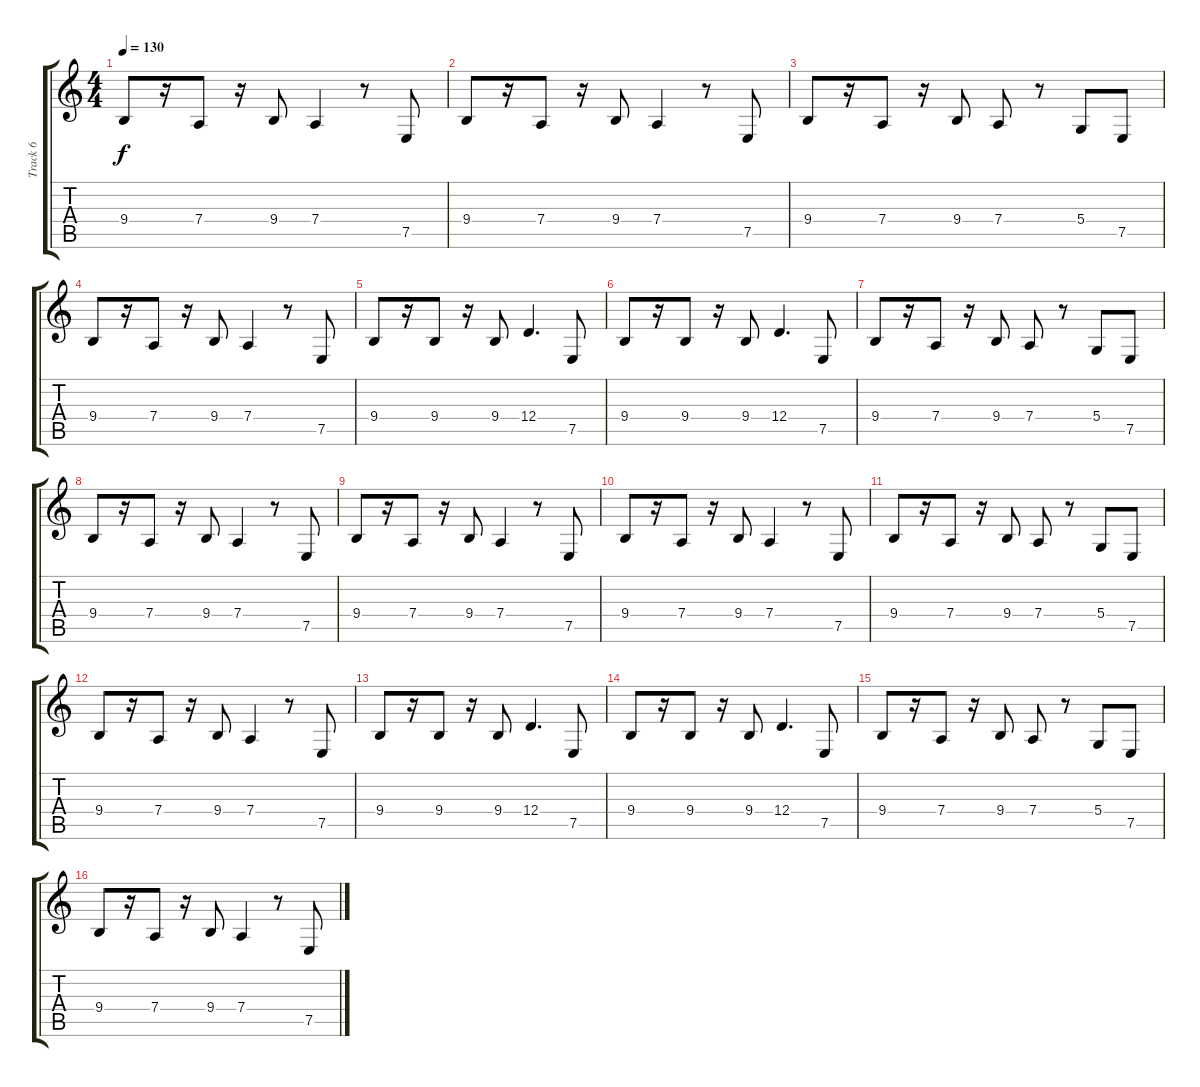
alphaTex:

\track ("Track 6" "Track 6") {instrument electricpiano1}
\staff {score tabs}
\tuning (E4 B3 G3 D3 A2 E2) {hide}
\ts (4 4)
\tempo 130
\clef g2
\ks c
9.4.8{dy f} r.16 7.4.8 r.16 9.4.8 7.4.4 r.8 7.5.8 |
9.4.8 r.16 7.4.8 r.16 9.4.8 7.4.4 r.8 7.5.8 |
9.4.8 r.16 7.4.8 r.16 9.4.8 7.4.8 r.8 5.4.8 7.5.8 |
9.4.8 r.16 7.4.8 r.16 9.4.8 7.4.4 r.8 7.5.8 |
9.4.8 r.16 9.4.8 r.16 9.4.8 12.4.4{d} 7.5.8 |
9.4.8 r.16 9.4.8 r.16 9.4.8 12.4.4{d} 7.5.8 |
9.4.8 r.16 7.4.8 r.16 9.4.8 7.4.8 r.8 5.4.8 7.5.8 |
9.4.8 r.16 7.4.8 r.16 9.4.8 7.4.4 r.8 7.5.8 |
9.4.8 r.16 7.4.8 r.16 9.4.8 7.4.4 r.8 7.5.8 |
9.4.8 r.16 7.4.8 r.16 9.4.8 7.4.4 r.8 7.5.8 |
9.4.8 r.16 7.4.8 r.16 9.4.8 7.4.8 r.8 5.4.8 7.5.8 |
9.4.8 r.16 7.4.8 r.16 9.4.8 7.4.4 r.8 7.5.8 |
9.4.8 r.16 9.4.8 r.16 9.4.8 12.4.4{d} 7.5.8 |
9.4.8 r.16 9.4.8 r.16 9.4.8 12.4.4{d} 7.5.8 |
9.4.8 r.16 7.4.8 r.16 9.4.8 7.4.8 r.8 5.4.8 7.5.8 |
9.4.8 r.16 7.4.8 r.16 9.4.8 7.4.4 r.8 7.5.8
